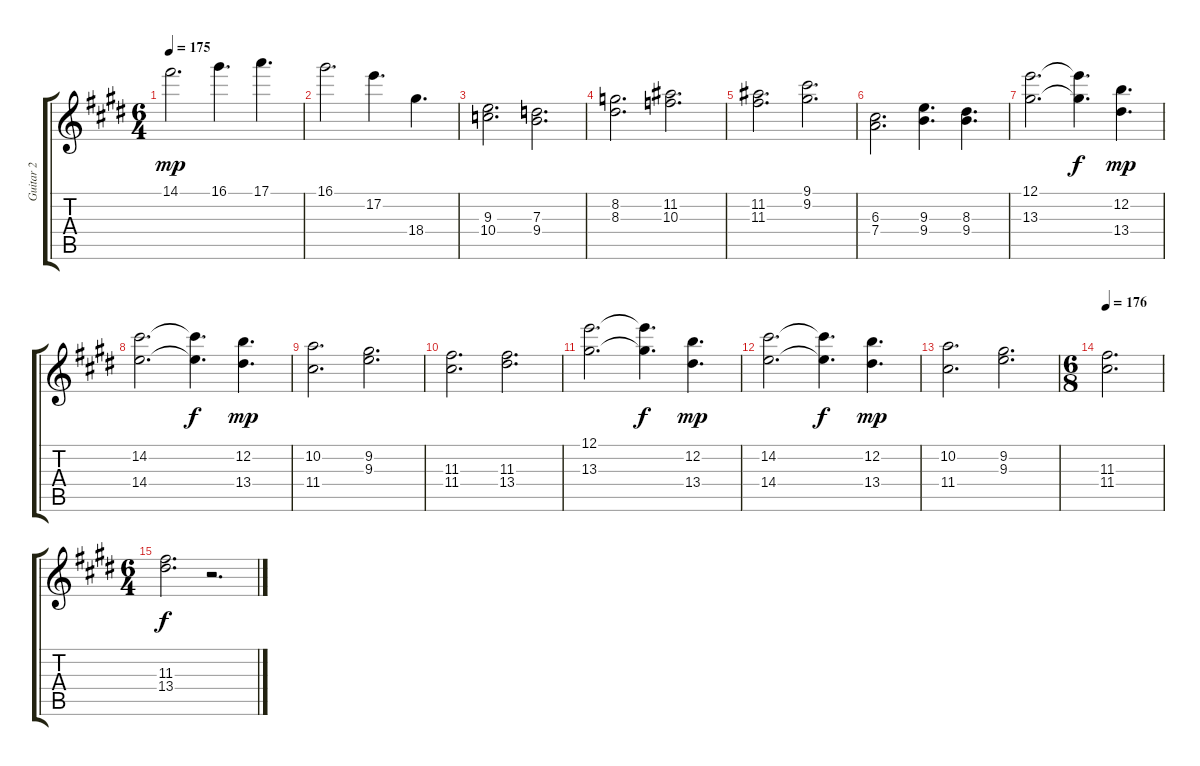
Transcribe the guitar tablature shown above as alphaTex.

\track ("Guitar 2" "Guitar 2") {instrument acousticguitarnylon}
\staff {score tabs}
\tuning (E4 B3 G3 D3 A2 E2) {hide}
\ts (6 4)
\tempo 175
\clef g2
\ks e
14.1.2{d dy mp} 16.1.4{d} 17.1.4{d} |
16.1.2{d} 17.2.4{d} 18.4.4{d} |
(9.3 10.4).2{d} (7.3 9.4).2{d} |
(8.2 8.3).2{d} (11.2 10.3).2{d} |
(11.2 11.3).2{d} (9.1 9.2).2{d} |
(6.3 7.4).2{d} (9.3 9.4).4{d} (8.3 9.4).4{d} |
(12.1 13.3).2{d} (12.1{t} 13.3{t}).4{d dy f} (12.2 13.4).4{d dy mp} |
(14.2 14.4).2{d} (14.2{t} 14.4{t}).4{d dy f} (12.2 13.4).4{d dy mp} |
(10.2 11.4).2{d} (9.2 9.3).2{d} |
(11.3 11.4).2{d} (11.3 13.4).2{d} |
(12.1 13.3).2{d} (12.1{t} 13.3{t}).4{d dy f} (12.2 13.4).4{d dy mp} |
(14.2 14.4).2{d} (14.2{t} 14.4{t}).4{d dy f} (12.2 13.4).4{d dy mp} |
(10.2 11.4).2{d} (9.2 9.3).2{d} |
\ts (6 8)
\tempo 176
(11.3 11.4).2{d} |
\ts (6 4)
(11.3 13.4).2{d dy f} r.2{d}
